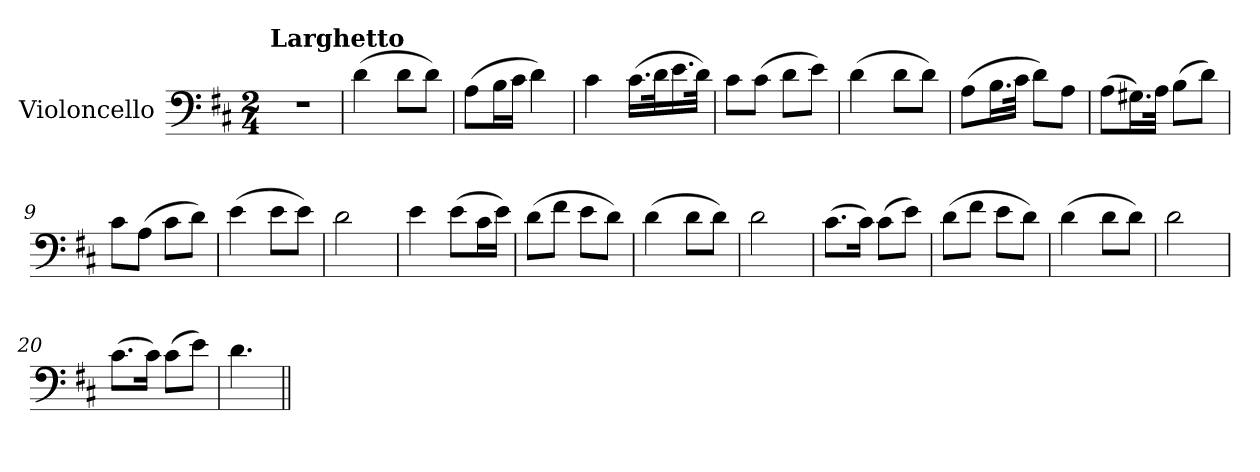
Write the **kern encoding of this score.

**kern
*part1
*staff1
*I"Violoncello
*I'Vc.
*clefF4
*k[f#c#]
*M2/4
=1
!LO:TX:a:B:t=Larghetto
2r
=2
(>4d\
8d\L
8d\J)
=3
(>8A\L
16B\L
16c#\JJ
4d\)
=4
4c#\
(>16.c#\LL
32d\K
16.e\
32d\JJk)
=5
8c#\L
(>8c#\J
8d\L
8e\J)
=6
(>4d\
8d\L
8d\J)
=7
(>8A\L
16.B\L
32c#\JJk
8d\L)
8A\J
=8
(>8A\L
16.G#X\L)
32A\JJk
(>8B\L
8d\J)
=9
8c#\L
(>8A\J
8c#\L
8d\J)
=10
(>4e\
8e\L
8e\J)
=11
2d\
=12
4e\
(>8e\L
16c#\L
16e\JJ)
=13
(>8d\L
8f#\J
8e\L
8d\J)
=14
(>4d\
8d\L
8d\J)
=15
2d\
=16
(>8.c#\L
16c#\Jk)
(>8c#\L
8e\J)
=17
(>8d\L
8f#\J
8e\L
8d\J)
=18
(>4d\
8d\L
8d\J)
=19
2d\
=20
(>8.c#\L
16c#\Jk)
(>8c#\L
8e\J)
=21
4.d\
=||
*-
